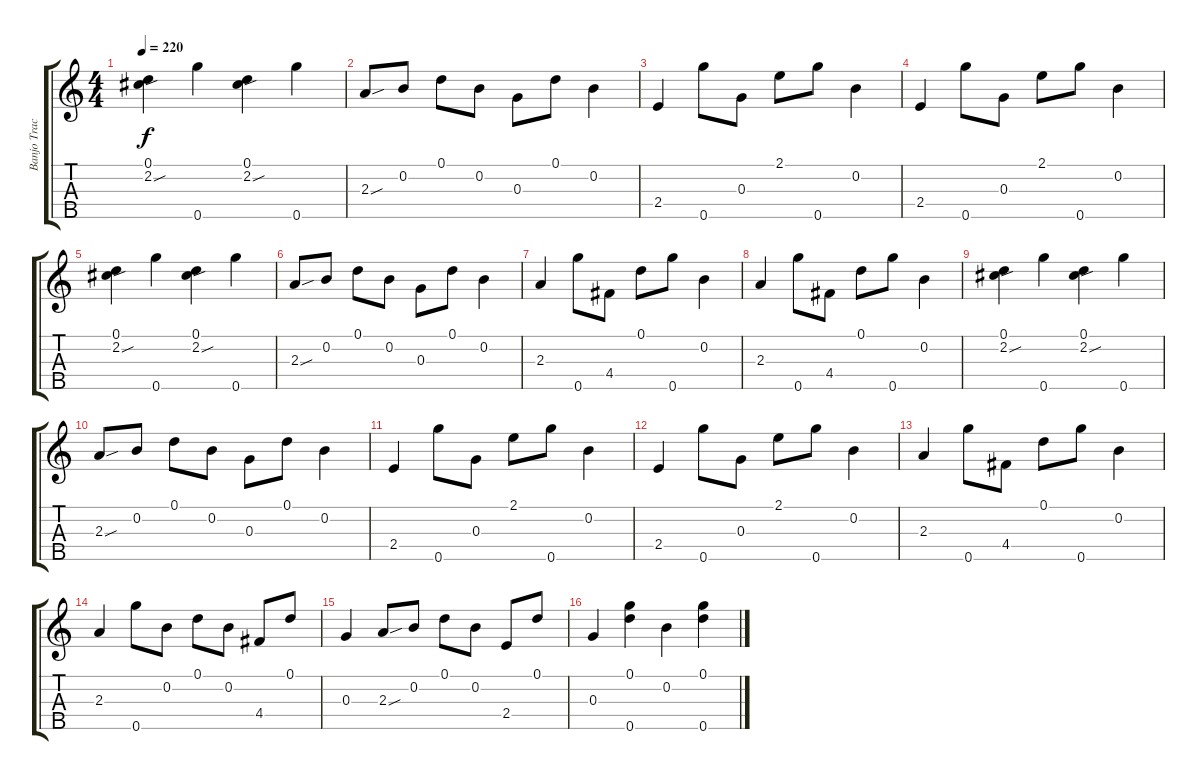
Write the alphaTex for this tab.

\track ("Banjo Track" "Banjo Trac") {instrument banjo}
\staff {score tabs}
\tuning (D4 B3 G3 D3 G4) {hide}
\displaytranspose 12
\ts (4 4)
\tempo 220
\clef g2
\ks c
(0.1 2.2{sou}).4{dy f} 0.5.4 (0.1 2.2{sou}).4 0.5.4 |
2.3{sou}.8 0.2.8 0.1.8 0.2.8 0.3.8 0.1.8 0.2.4 |
2.4.4 0.5.8 0.3.8 2.1.8 0.5.8 0.2.4 |
2.4.4 0.5.8 0.3.8 2.1.8 0.5.8 0.2.4 |
(0.1 2.2{sou}).4 0.5.4 (0.1 2.2{sou}).4 0.5.4 |
2.3{sou}.8 0.2.8 0.1.8 0.2.8 0.3.8 0.1.8 0.2.4 |
2.3.4 0.5.8 4.4.8 0.1.8 0.5.8 0.2.4 |
2.3.4 0.5.8 4.4.8 0.1.8 0.5.8 0.2.4 |
(0.1 2.2{sou}).4 0.5.4 (0.1 2.2{sou}).4 0.5.4 |
2.3{sou}.8 0.2.8 0.1.8 0.2.8 0.3.8 0.1.8 0.2.4 |
2.4.4 0.5.8 0.3.8 2.1.8 0.5.8 0.2.4 |
2.4.4 0.5.8 0.3.8 2.1.8 0.5.8 0.2.4 |
2.3.4 0.5.8 4.4.8 0.1.8 0.5.8 0.2.4 |
2.3.4 0.5.8 0.2.8 0.1.8 0.2.8 4.4.8 0.1.8 |
0.3.4 2.3{sou}.8 0.2.8 0.1.8 0.2.8 2.4.8 0.1.8 |
0.3.4 (0.1 0.5).4 0.2.4 (0.1 0.5).4
